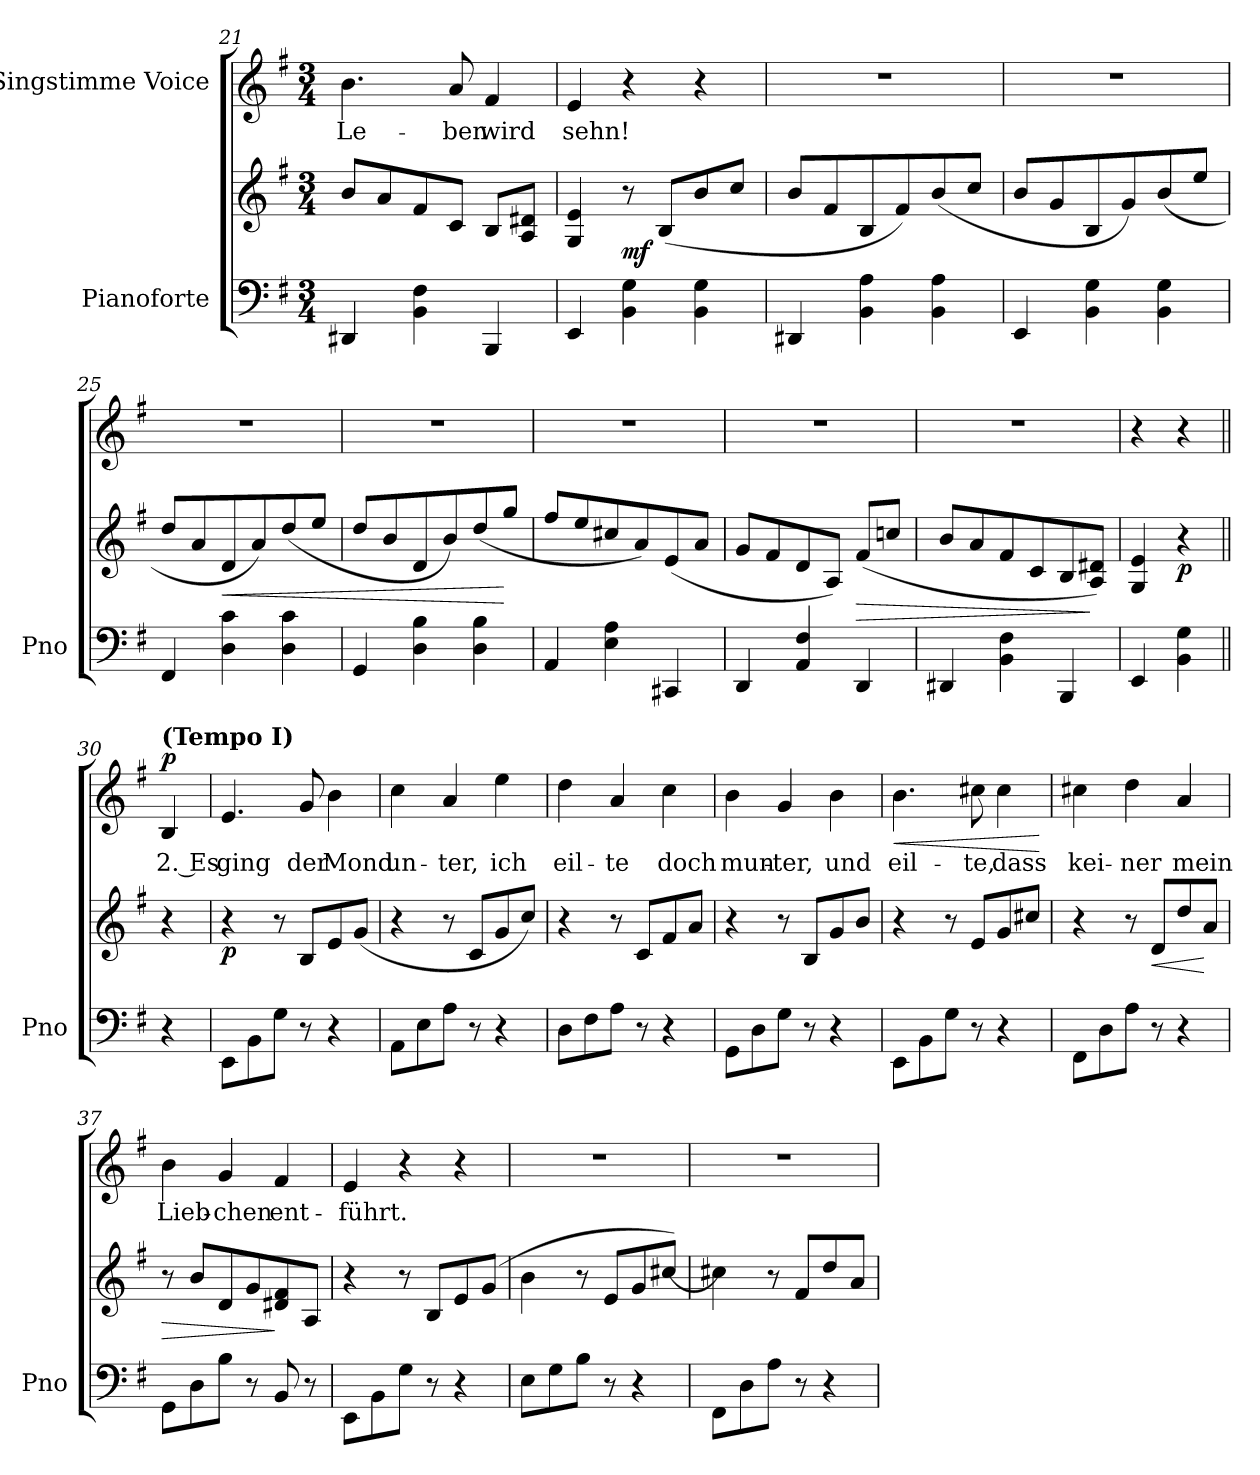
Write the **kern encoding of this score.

**kern	**kern	**dynam	**kern	**text	**dynam
*part2	*part2	*part2	*part1	*part1	*part1
*staff3	*staff2	*staff2/3	*staff1	*staff1	*staff1
*I"Pianoforte	*	*	*I"Singstimme Voice	*	*
*I'Pno	*	*	*	*	*
!!LO:PB:g=z
*clefF4	*clefG2	*	*clefG2	*	*
*k[f#]	*k[f#]	*	*k[f#]	*	*
*M3/4	*M3/4	*	*M3/4	*	*
=21	=21	=21	=21	=21	=21
!	!	!	!	!LO:LY:b	!
4DD#X/	8b/L	.	4.b\	Le-	.
.	8a/	.	.	.	.
4BB\ 4F#\	8f#/	.	.	.	.
!	!	!	!	!LO:LY:b	!
.	8c/J	.	8a/	-ben	.
!	!	!	!	!LO:LY:b	!
4BBB/	8B/L	.	4f#/	wird	.
.	8A/ 8d#X/J	.	.	.	.
=22	=22	=22	=22	=22	=22
!	!	!	!	!LO:LY:b	!
4EE/	4G/ 4e/	.	4e/	sehn!	.
!	!	!LO:DY:b	!	!	!
4BB\ 4G\	8r	mf	4r	.	.
.	(<8B/L	.	.	.	.
4BB\ 4G\	8b/	.	4r	.	.
.	8cc/J	.	.	.	.
=23	=23	=23	=23	=23	=23
4DD#X/	8b/L	.	2.r	.	.
.	8f#/	.	.	.	.
4BB\ 4A\	8B/	.	.	.	.
.	8f#/)	.	.	.	.
4BB\ 4A\	(<8b/	.	.	.	.
.	8cc/J	.	.	.	.
=24	=24	=24	=24	=24	=24
4EE/	8b/L	.	2.r	.	.
.	8g/	.	.	.	.
4BB\ 4G\	8B/	.	.	.	.
.	8g/)	.	.	.	.
4BB\ 4G\	(<8b/	.	.	.	.
.	8ee/J	.	.	.	.
=25	=25	=25	=25	=25	=25
4FF#/	8dd/L	.	2.r	.	.
.	8a/	.	.	.	.
!	!	!LO:HP:b	!	!	!
4D\ 4c\	8d/	<	.	.	.
.	8a/)	.	.	.	.
4D\ 4c\	(<8dd/	.	.	.	.
.	8ee/J	.	.	.	.
!!LO:LB:g=z
=26	=26	=26	=26	=26	=26
4GG/	8dd/L	.	2.r	.	.
.	8b/	.	.	.	.
4D\ 4B\	8d/	.	.	.	.
.	8b/)	.	.	.	.
4D\ 4B\	(<8dd/	.	.	.	.
.	8gg/J	[	.	.	.
=27	=27	=27	=27	=27	=27
4AA/	8ff#/L	.	2.r	.	.
.	8ee/	.	.	.	.
4E\ 4A\	8cc#X/	.	.	.	.
.	8a/)	.	.	.	.
4CC#X/	(<8e/	.	.	.	.
.	8a/J	.	.	.	.
=28	=28	=28	=28	=28	=28
4DD/	8g/L	.	2.r	.	.
.	8f#/	.	.	.	.
4AA/ 4F#/	8d/	.	.	.	.
.	8A/J)	.	.	.	.
!	!	!LO:HP:b	!	!	!
4DD/	(<8f#/L	>	.	.	.
.	8ccn/J	.	.	.	.
=29	=29	=29	=29	=29	=29
*	*	*	*^	*	*
4DD#X/	8b/L	.	2.r	4ryy	.	.
.	8a/	.	.	.	.	.
*	*	*	*MM124	*	*	*
4BB\ 4F#\	8f#/	.	.	2ryy	.	.
.	8c/	.	.	.	.	.
4BBB/	8B/	.	.	.	.	.
.	8A/ 8d#X/J)	]	.	.	.	.
*	*	*	*v	*v	*	*
=30	=30	=30	=30	=30	=30
4EE/	4G/ 4e/	.	4r	.	.
!	!	!LO:DY:b	!	!	!
4BB\ 4G\	4r	p	4r	.	.
!!LO:LB:g=z
=30X1||	=30X1||	=30X1||	=30X1||	=30X1||	=30X1||
!	!	!	!LO:TX:a:B:t=(Tempo I)	!	!
!	!	!	!	!LO:LY:b	!LO:DY:a
4r	4r	.	4B/	2. Es	p
=31	=31	=31	=31	=31	=31
!	!	!LO:DY:b	!	!LO:LY:b	!
(>8EE\L	4r	p	4.e/	ging	.
8BB\	.	.	.	.	.
8G\J	8r	.	.	.	.
!	!	!	!	!LO:LY:b	!
8r	8B/L	.	8g/	der	.
!	!	!	!	!LO:LY:b	!
4r	8e/	.	4b\	Mond	.
.	(8g/J	.	.	.	.
=32	=32	=32	=32	=32	=32
!	!	!	!	!LO:LY:b	!
(>8AA\L	4r	.	4cc\	un-	.
8E\	.	.	.	.	.
!	!	!	!	!LO:LY:b	!
8A\J	8r	.	4a/	-ter,	.
8r	8c/L	.	.	.	.
!	!	!	!	!LO:LY:b	!
4r	8g/	.	4ee\	ich	.
.	8cc/J)	.	.	.	.
=33	=33	=33	=33	=33	=33
!	!	!	!	!LO:LY:b	!
(>8D\L	4r	.	4dd\	eil-	.
8F#\	.	.	.	.	.
!	!	!	!	!LO:LY:b	!
8A\J	8r	.	4a/	-te	.
8r	8c/L	.	.	.	.
!	!	!	!	!LO:LY:b	!
4r	8f#/	.	4cc\	doch	.
.	8a/J)	.	.	.	.
=34	=34	=34	=34	=34	=34
!	!	!	!	!LO:LY:b	!
(>8GG\L	4r	.	4b\	mun-	.
8D\	.	.	.	.	.
!	!	!	!	!LO:LY:b	!
8G\J	8r	.	4g/	-ter,	.
8r	8B/L	.	.	.	.
!	!	!	!	!LO:LY:b	!
4r	8g/	.	4b\	und	.
.	8b/J)	.	.	.	.
!!LO:LB:g=z
=35	=35	=35	=35	=35	=35
!	!	!	!	!LO:LY:b	!LO:HP:b
(>8EE\L	4r	.	4.b\	eil-	<
8BB\	.	.	.	.	.
8G\J	8r	.	.	.	.
!	!	!	!	!LO:LY:b	!
8r	8e/L	.	8cc#X\	-te,	.
!	!	!	!	!LO:LY:b	!
4r	8g/	.	4cc#\	dass	.
.	8cc#X/J)	.	.	.	.
.	.	.	.	.	[
=36	=36	=36	=36	=36	=36
!	!	!	!	!LO:LY:b	!
(>8FF#\L	4r	.	4cc#X\	kei-	.
8D\	.	.	.	.	.
!	!	!	!	!LO:LY:b	!
8A\J	8r	.	4dd\	-ner	.
!	!	!LO:HP:b	!	!	!
8r	8d/L	<	.	.	.
!	!	!	!	!LO:LY:b	!
4r	8dd/	.	4a/	mein	.
.	8a/J)	[	.	.	.
=37	=37	=37	=37	=37	=37
!	!	!LO:HP:b	!	!LO:LY:b	!
8GG\L	8r	>	4b\	Lieb-	.
8D\	8b/L	.	.	.	.
!	!	!	!	!LO:LY:b	!
8B\J	8d/	.	4g/	-chen	.
8r	8g/	.	.	.	.
!	!	!	!	!LO:LY:b	!
8BB/	8d#X/ 8f#/	]	4f#/	ent-	.
8r	8A/J)	.	.	.	.
=38	=38	=38	=38	=38	=38
!	!	!	!	!LO:LY:b	!
(>8EE\L	4r	.	4e/	-führt.	.
8BB\	.	.	.	.	.
8G\J	8r	.	4r	.	.
8r	8B/L	.	.	.	.
4r	8e/	.	4r	.	.
.	(8g/J	.	.	.	.
=39	=39	=39	=39	=39	=39
(>8E\L	4b\	.	2.r	.	.
8G\	.	.	.	.	.
8B\J	8r	.	.	.	.
8r	8e/L	.	.	.	.
4r	8g/	.	.	.	.
.	[8cc#X/J)	.	.	.	.
!!LO:PB:g=z
=40	=40	=40	=40	=40	=40
8FF#\L	4cc#X\]	.	2.r	.	.
8D\	.	.	.	.	.
8A\J	8r	.	.	.	.
8r	8f#/L	.	.	.	.
4r	8dd/	.	.	.	.
.	8a/J)	.	.	.	.
=	=	=	=	=	=
*-	*-	*-	*-	*-	*-
